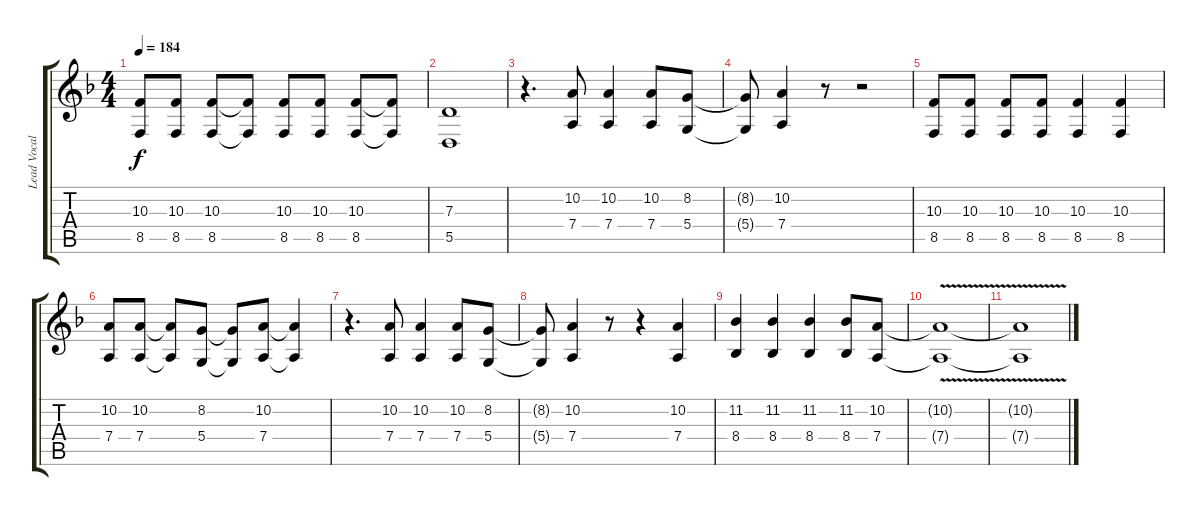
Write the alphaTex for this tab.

\track ("Lead Vocals" "Lead Vocal") {instrument tenorsax}
\staff {score tabs}
\tuning (E4 B3 G3 D3 A2 E2) {hide}
\ts (4 4)
\tempo 184
\clef g2
\ks f
(10.3 8.5).8{dy f} (10.3 8.5).8 (10.3 8.5).8 (10.3{t} 8.5{t}).8 (10.3 8.5).8 (10.3 8.5).8 (10.3 8.5).8 (10.3{t} 8.5{t}).8 |
(7.3 5.5).1 |
r.4{d} (10.2 7.4).8 (10.2 7.4).4 (10.2 7.4).8 (8.2 5.4).8 |
(8.2{t} 5.4{t}).8 (10.2 7.4).4 r.8 r.2 |
(10.3 8.5).8 (10.3 8.5).8 (10.3 8.5).8 (10.3 8.5).8 (10.3 8.5).4 (10.3 8.5).4 |
(10.2 7.4).8 (10.2 7.4).8 (10.2{t} 7.4{t}).8 (8.2 5.4).8 (8.2{t} 5.4{t}).8 (10.2 7.4).8 (10.2{t} 7.4{t}).4 |
r.4{d} (10.2 7.4).8 (10.2 7.4).4 (10.2 7.4).8 (8.2 5.4).8 |
(8.2{t} 5.4{t}).8 (10.2 7.4).4 r.8 r.4 (10.2 7.4).4 |
(11.2 8.4).4 (11.2 8.4).4 (11.2 8.4).4 (11.2 8.4).8 (10.2 7.4).8 |
(10.2{v t} 7.4{v t}).1 |
(10.2{t} 7.4{t}).1
